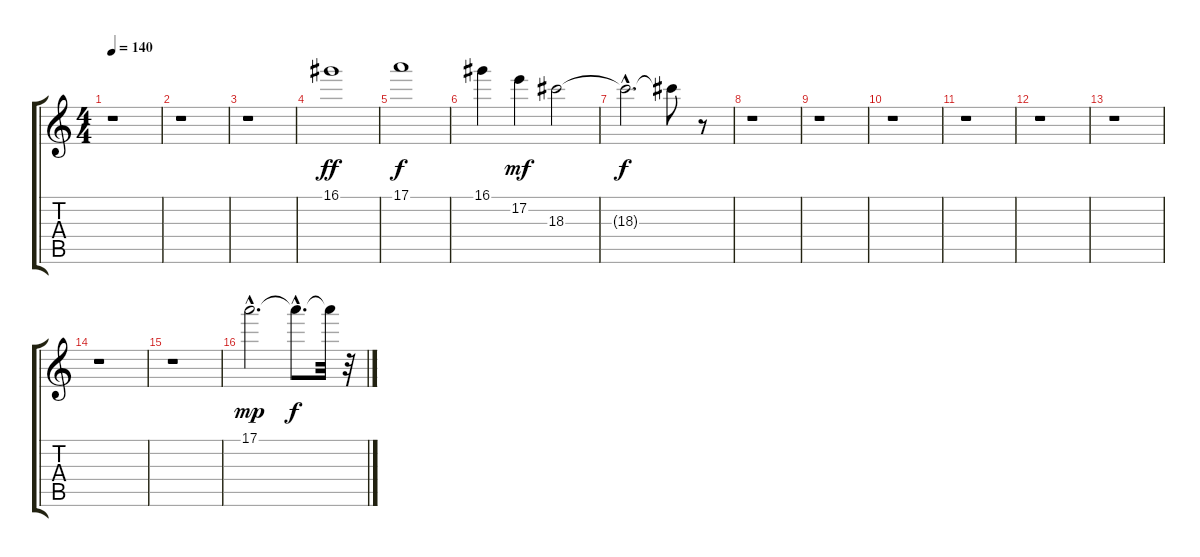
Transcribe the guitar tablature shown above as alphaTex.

\track "" {instrument electricbasspick}
\staff {score tabs}
\tuning (E4 B3 G3 D3 A2 E2) {hide}
\ts (4 4)
\tempo 140
\clef g2
\ks c
r.1{dy ff instrument electricbasspick} |
r.1 |
r.1 |
16.1.1 |
17.1.1{dy f} |
16.1.4 17.2.4{dy mf} 18.3.2 |
18.3{hac t}.2{d dy f} 18.3{t}.8 r.8 |
r.1 |
r.1 |
r.1 |
r.1 |
r.1 |
r.1 |
r.1 |
r.1 |
17.1{hac}.2{d dy mp} 17.1{hac t}.8{d dy f} 17.1{t}.32 r.32
